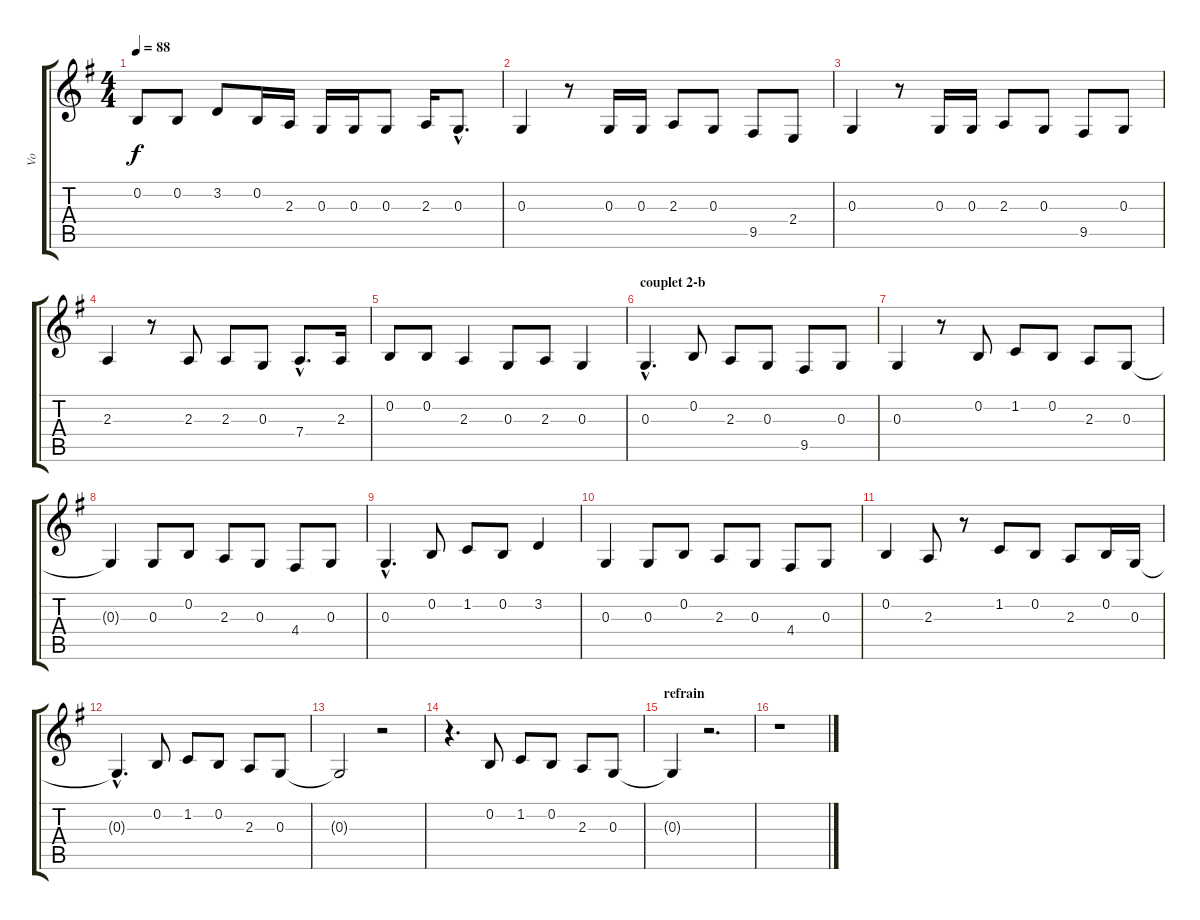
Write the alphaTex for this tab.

\track ("Vo" "Vo") {instrument acousticgrandpiano}
\staff {score tabs}
\tuning (E4 B3 G3 D3 A2 E2) {hide}
\ts (4 4)
\tempo 88
\clef g2
\ks g
0.2.8{dy f} 0.2.8 3.2.8 0.2.16 2.3.16 0.3.16 0.3.16 0.3.8 2.3.16 0.3{hac}.8{d} |
0.3.4 r.8 0.3.16 0.3.16 2.3.8 0.3.8 9.5.8 2.4.8 |
0.3.4 r.8 0.3.16 0.3.16 2.3.8 0.3.8 9.5.8 0.3.8 |
2.3.4 r.8 2.3.8 2.3.8 0.3.8 7.4{hac}.8{d} 2.3.16 |
0.2.8 0.2.8 2.3.4 0.3.8 2.3.8 0.3.4 |
\section ("" "couplet 2-b")
0.3{hac}.4{d} 0.2.8 2.3.8 0.3.8 9.5.8 0.3.8 |
0.3.4 r.8 0.2.8 1.2.8 0.2.8 2.3.8 0.3.8 |
0.3{t}.4 0.3.8 0.2.8 2.3.8 0.3.8 4.4.8 0.3.8 |
0.3{hac}.4{d} 0.2.8 1.2.8 0.2.8 3.2.4 |
0.3.4 0.3.8 0.2.8 2.3.8 0.3.8 4.4.8 0.3.8 |
0.2.4 2.3.8 r.8 1.2.8 0.2.8 2.3.8 0.2.16 0.3.16 |
0.3{hac t}.4{d} 0.2.8 1.2.8 0.2.8 2.3.8 0.3.8 |
0.3{t}.2 r.2 |
r.4{d} 0.2.8 1.2.8 0.2.8 2.3.8 0.3.8 |
\section ("" "refrain")
0.3{t}.4 r.2{d} |
r.1
